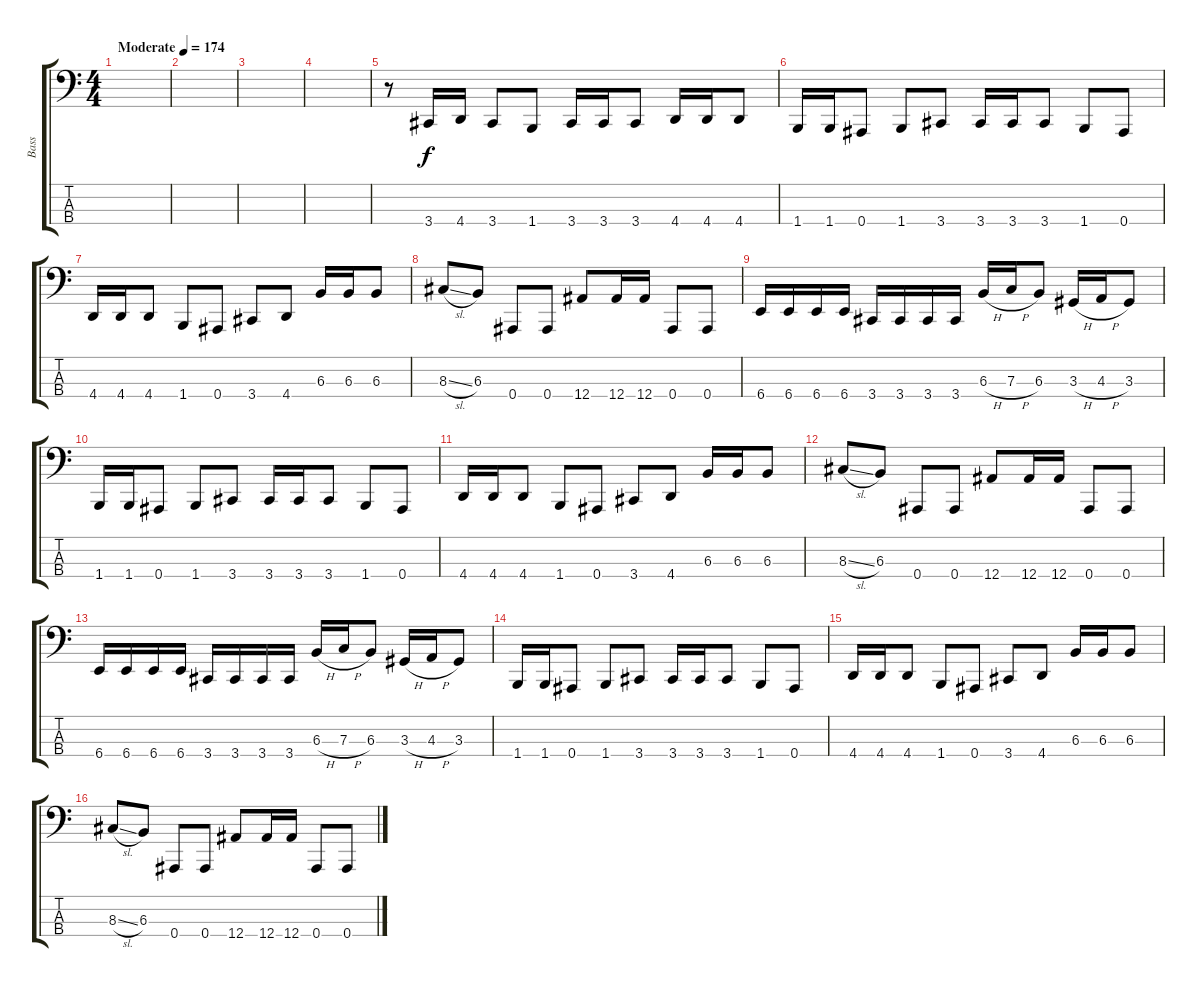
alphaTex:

\track ("Bass" "Bass") {instrument electricbasspick}
\staff {score tabs}
\tuning (Eb2 Bb1 F1 Bb0) {hide}
\ts (4 4)
\tempo (174 "Moderate")
\clef f4
\ks c
|
|
|
|
r.8 3.4.16 4.4.16 3.4.8 1.4.8 3.4.16 3.4.16 3.4.8 4.4.16 4.4.16 4.4.8 |
1.4.16 1.4.16 0.4.8 1.4.8 3.4.8 3.4.16 3.4.16 3.4.8 1.4.8 0.4.8 |
4.4.16 4.4.16 4.4.8 1.4.8 0.4.8 3.4.8 4.4.8 6.3.16 6.3.16 6.3.8 |
8.3{sl}.8 6.3.8 0.4.8 0.4.8 12.4.8 12.4.16 12.4.16 0.4.8 0.4.8 |
6.4.16 6.4.16 6.4.16 6.4.16 3.4.16 3.4.16 3.4.16 3.4.16 6.3{h}.16 7.3{h}.16 6.3.8 3.3{h}.16 4.3{h}.16 3.3.8 |
1.4.16 1.4.16 0.4.8 1.4.8 3.4.8 3.4.16 3.4.16 3.4.8 1.4.8 0.4.8 |
4.4.16 4.4.16 4.4.8 1.4.8 0.4.8 3.4.8 4.4.8 6.3.16 6.3.16 6.3.8 |
8.3{sl}.8 6.3.8 0.4.8 0.4.8 12.4.8 12.4.16 12.4.16 0.4.8 0.4.8 |
6.4.16 6.4.16 6.4.16 6.4.16 3.4.16 3.4.16 3.4.16 3.4.16 6.3{h}.16 7.3{h}.16 6.3.8 3.3{h}.16 4.3{h}.16 3.3.8 |
1.4.16 1.4.16 0.4.8 1.4.8 3.4.8 3.4.16 3.4.16 3.4.8 1.4.8 0.4.8 |
4.4.16 4.4.16 4.4.8 1.4.8 0.4.8 3.4.8 4.4.8 6.3.16 6.3.16 6.3.8 |
8.3{sl}.8 6.3.8 0.4.8 0.4.8 12.4.8 12.4.16 12.4.16 0.4.8 0.4.8
